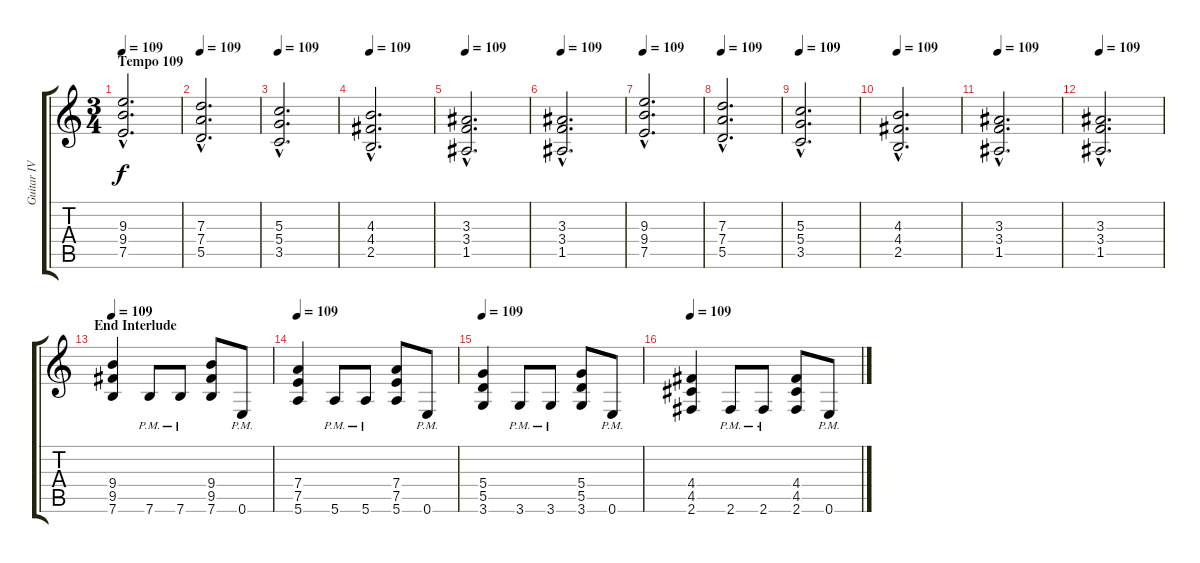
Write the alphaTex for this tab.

\track ("Guitar IV" "Guitar IV") {instrument distortionguitar}
\staff {score tabs}
\tuning (E4 B3 G3 D3 A2 E2) {hide}
\ts (3 4)
\section ("" "Tempo 109")
\tempo 109
\clef g2
\ks c
(9.3{hac} 9.4{hac} 7.5{hac}).2{d dy f} |
\tempo 109
(7.3{hac} 7.4{hac} 5.5{hac}).2{d} |
\tempo 109
(5.3{hac} 5.4{hac} 3.5{hac}).2{d} |
\tempo 109
(4.3{hac} 4.4{hac} 2.5{hac}).2{d} |
\tempo 109
(3.3{hac} 3.4{hac} 1.5{hac}).2{d} |
\tempo 109
(3.3{hac} 3.4{hac} 1.5{hac}).2{d} |
\tempo 109
(9.3{hac} 9.4{hac} 7.5{hac}).2{d} |
\tempo 109
(7.3{hac} 7.4{hac} 5.5{hac}).2{d} |
\tempo 109
(5.3{hac} 5.4{hac} 3.5{hac}).2{d} |
\tempo 109
(4.3{hac} 4.4{hac} 2.5{hac}).2{d} |
\tempo 109
(3.3{hac} 3.4{hac} 1.5{hac}).2{d} |
\tempo 109
(3.3{hac} 3.4{hac} 1.5{hac}).2{d} |
\section ("" "End Interlude")
\tempo 109
(9.4 9.5 7.6).4 7.6{pm}.8 7.6{pm}.8 (9.4 9.5 7.6).8 0.6{pm}.8 |
\tempo 109
(7.4 7.5 5.6).4 5.6{pm}.8 5.6{pm}.8 (7.4 7.5 5.6).8 0.6{pm}.8 |
\tempo 109
(5.4 5.5 3.6).4 3.6{pm}.8 3.6{pm}.8 (5.4 5.5 3.6).8 0.6{pm}.8 |
\tempo 109
(4.4 4.5 2.6).4 2.6{pm}.8 2.6{pm}.8 (4.4 4.5 2.6).8 0.6{pm}.8
